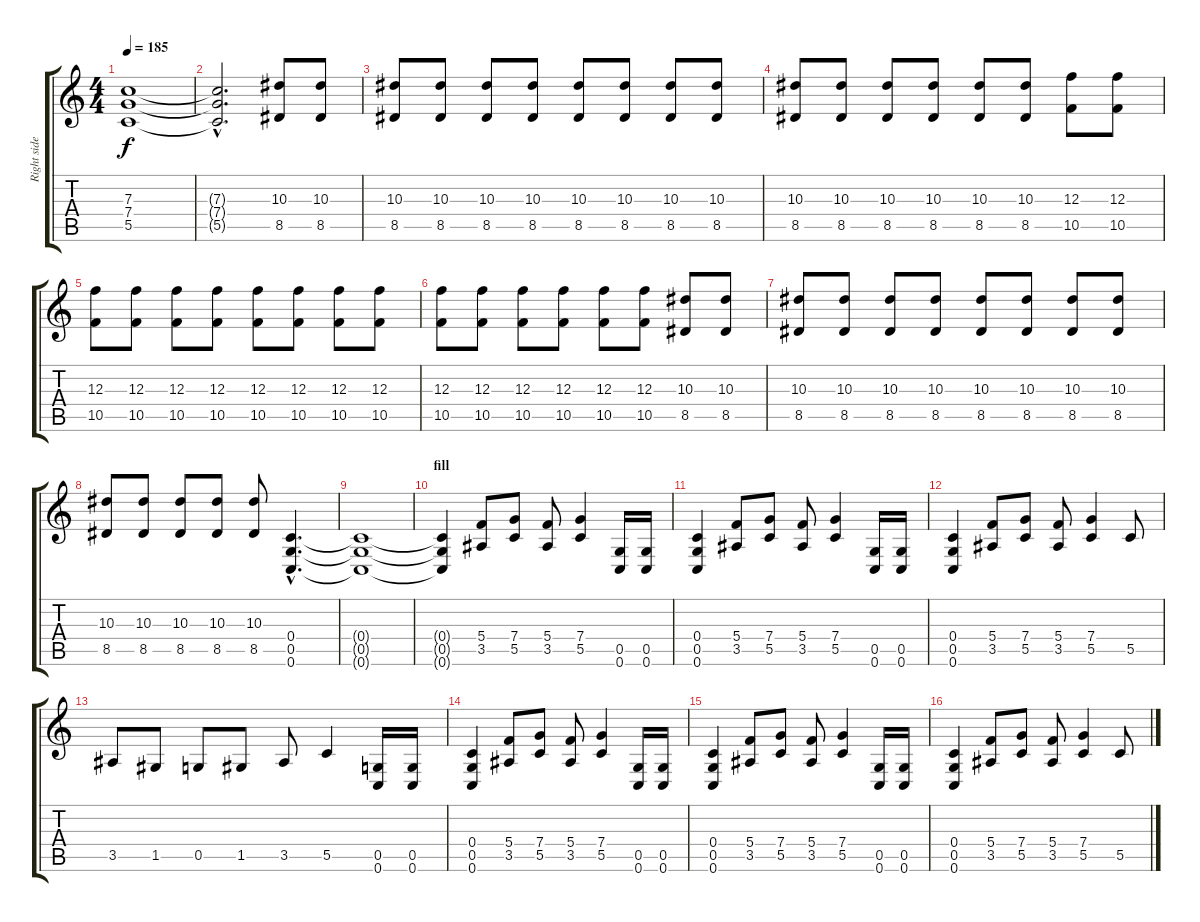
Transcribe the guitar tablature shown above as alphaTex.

\track ("Right side" "Right side") {instrument distortionguitar}
\staff {score tabs}
\tuning (D4 A3 F3 C3 G2 C2) {hide}
\ts (4 4)
\tempo 185
\clef g2
\ks c
(7.3{t} 7.4{t} 5.5{t}).1{dy f} |
(7.3{hac t} 7.4{hac t} 5.5{hac t}).2{d} (10.3 8.5).8 (10.3 8.5).8 |
(10.3 8.5).8 (10.3 8.5).8 (10.3 8.5).8 (10.3 8.5).8 (10.3 8.5).8 (10.3 8.5).8 (10.3 8.5).8 (10.3 8.5).8 |
(10.3 8.5).8 (10.3 8.5).8 (10.3 8.5).8 (10.3 8.5).8 (10.3 8.5).8 (10.3 8.5).8 (12.3 10.5).8 (12.3 10.5).8 |
(12.3 10.5).8 (12.3 10.5).8 (12.3 10.5).8 (12.3 10.5).8 (12.3 10.5).8 (12.3 10.5).8 (12.3 10.5).8 (12.3 10.5).8 |
(12.3 10.5).8 (12.3 10.5).8 (12.3 10.5).8 (12.3 10.5).8 (12.3 10.5).8 (12.3 10.5).8 (10.3 8.5).8 (10.3 8.5).8 |
(10.3 8.5).8 (10.3 8.5).8 (10.3 8.5).8 (10.3 8.5).8 (10.3 8.5).8 (10.3 8.5).8 (10.3 8.5).8 (10.3 8.5).8 |
(10.3 8.5).8 (10.3 8.5).8 (10.3 8.5).8 (10.3 8.5).8 (10.3 8.5).8 (0.4{hac} 0.5{hac} 0.6{hac}).4{d} |
(0.4{t} 0.5{t} 0.6{t}).1 |
\section ("" "fill")
(0.4{t} 0.5{t} 0.6{t}).4 (5.4 3.5).8 (7.4 5.5).8 (5.4 3.5).8 (7.4 5.5).4 (0.5 0.6).16 (0.5 0.6).16 |
(0.4 0.5 0.6).4 (5.4 3.5).8 (7.4 5.5).8 (5.4 3.5).8 (7.4 5.5).4 (0.5 0.6).16 (0.5 0.6).16 |
(0.4 0.5 0.6).4 (5.4 3.5).8 (7.4 5.5).8 (5.4 3.5).8 (7.4 5.5).4 5.5.8 |
3.5.8 1.5.8 0.5.8 1.5.8 3.5.8 5.5.4 (0.5 0.6).16 (0.5 0.6).16 |
(0.4 0.5 0.6).4 (5.4 3.5).8 (7.4 5.5).8 (5.4 3.5).8 (7.4 5.5).4 (0.5 0.6).16 (0.5 0.6).16 |
(0.4 0.5 0.6).4 (5.4 3.5).8 (7.4 5.5).8 (5.4 3.5).8 (7.4 5.5).4 (0.5 0.6).16 (0.5 0.6).16 |
(0.4 0.5 0.6).4 (5.4 3.5).8 (7.4 5.5).8 (5.4 3.5).8 (7.4 5.5).4 5.5.8
